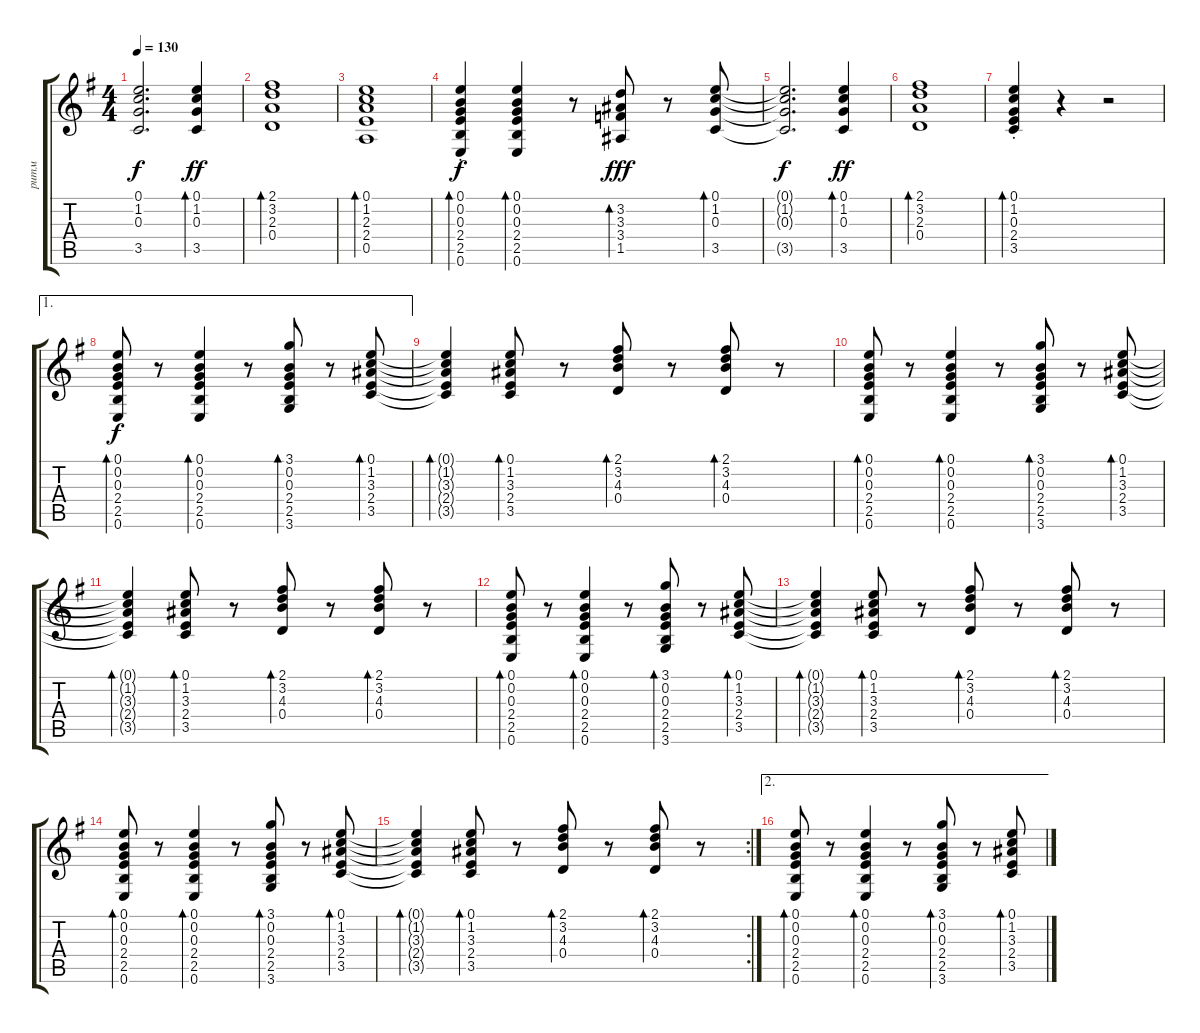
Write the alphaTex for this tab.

\track ("ритм" "ритм") {instrument acousticguitarsteel}
\staff {score tabs}
\tuning (E4 B3 G3 D3 A2 E2) {hide}
\ts (4 4)
\tempo 130
\clef g2
\ks eminor
(0.1{t} 1.2{t} 0.3{t} 3.5{t}).2{d dy f} (0.1 1.2 0.3 3.5).4{bd 60 dy ff} |
(2.1 3.2 2.3 0.4).1{bd 60} |
(0.1 1.2 2.3 2.4 0.5).1{bd 60} |
(0.1{st} 0.2{st} 0.3{st} 2.4{st} 2.5{st} 0.6{st}).4{bd 30 dy f} (0.1 0.2 0.3 2.4 2.5 0.6).4{bd 60} r.8 (3.2 3.3 3.4 1.5).8{bd 60 dy fff} r.8 (0.1 1.2 0.3 3.5).8{bd 60} |
(0.1{t} 1.2{t} 0.3{t} 3.5{t}).2{d dy f} (0.1 1.2 0.3 3.5).4{bd 60 dy ff} |
(2.1 3.2 2.3 0.4).1{bd 60} |
(0.1{st} 1.2{st} 0.3{st} 2.4{st} 3.5{st}).4{bd 60} r.4 r.2 |
\ae 1
(0.1 0.2 0.3 2.4 2.5 0.6).8{bd 30 dy f} r.8 (0.1 0.2 0.3 2.4 2.5 0.6).4{bd 60} r.8 (3.1 0.2 0.3 2.4 2.5 3.6).8{bd 30} r.8 (0.1 1.2 3.3 2.4 3.5).8{bd 60} |
(0.1{t} 1.2{t} 3.3{t} 2.4{t} 3.5{t}).4{bd 60} (0.1 1.2 3.3 2.4 3.5).8{bd 60} r.8 (2.1 3.2 4.3 0.4).8{bd 30} r.8 (2.1 3.2 4.3 0.4).8{bd 30} r.8 |
(0.1 0.2 0.3 2.4 2.5 0.6).8{bd 30} r.8 (0.1 0.2 0.3 2.4 2.5 0.6).4{bd 60} r.8 (3.1 0.2 0.3 2.4 2.5 3.6).8{bd 30} r.8 (0.1 1.2 3.3 2.4 3.5).8{bd 60} |
(0.1{t} 1.2{t} 3.3{t} 2.4{t} 3.5{t}).4{bd 60} (0.1 1.2 3.3 2.4 3.5).8{bd 60} r.8 (2.1 3.2 4.3 0.4).8{bd 30} r.8 (2.1 3.2 4.3 0.4).8{bd 30} r.8 |
(0.1 0.2 0.3 2.4 2.5 0.6).8{bd 30} r.8 (0.1 0.2 0.3 2.4 2.5 0.6).4{bd 60} r.8 (3.1 0.2 0.3 2.4 2.5 3.6).8{bd 30} r.8 (0.1 1.2 3.3 2.4 3.5).8{bd 60} |
(0.1{t} 1.2{t} 3.3{t} 2.4{t} 3.5{t}).4{bd 60} (0.1 1.2 3.3 2.4 3.5).8{bd 60} r.8 (2.1 3.2 4.3 0.4).8{bd 30} r.8 (2.1 3.2 4.3 0.4).8{bd 30} r.8 |
(0.1 0.2 0.3 2.4 2.5 0.6).8{bd 30} r.8 (0.1 0.2 0.3 2.4 2.5 0.6).4{bd 60} r.8 (3.1 0.2 0.3 2.4 2.5 3.6).8{bd 30} r.8 (0.1 1.2 3.3 2.4 3.5).8{bd 60} |
\rc 2
(0.1{t} 1.2{t} 3.3{t} 2.4{t} 3.5{t}).4{bd 60} (0.1 1.2 3.3 2.4 3.5).8{bd 60} r.8 (2.1 3.2 4.3 0.4).8{bd 30} r.8 (2.1 3.2 4.3 0.4).8{bd 30} r.8 |
\ae 2
(0.1 0.2 0.3 2.4 2.5 0.6).8{bd 30} r.8 (0.1 0.2 0.3 2.4 2.5 0.6).4{bd 60} r.8 (3.1 0.2 0.3 2.4 2.5 3.6).8{bd 30} r.8 (0.1 1.2 3.3 2.4 3.5).8{bd 60}
